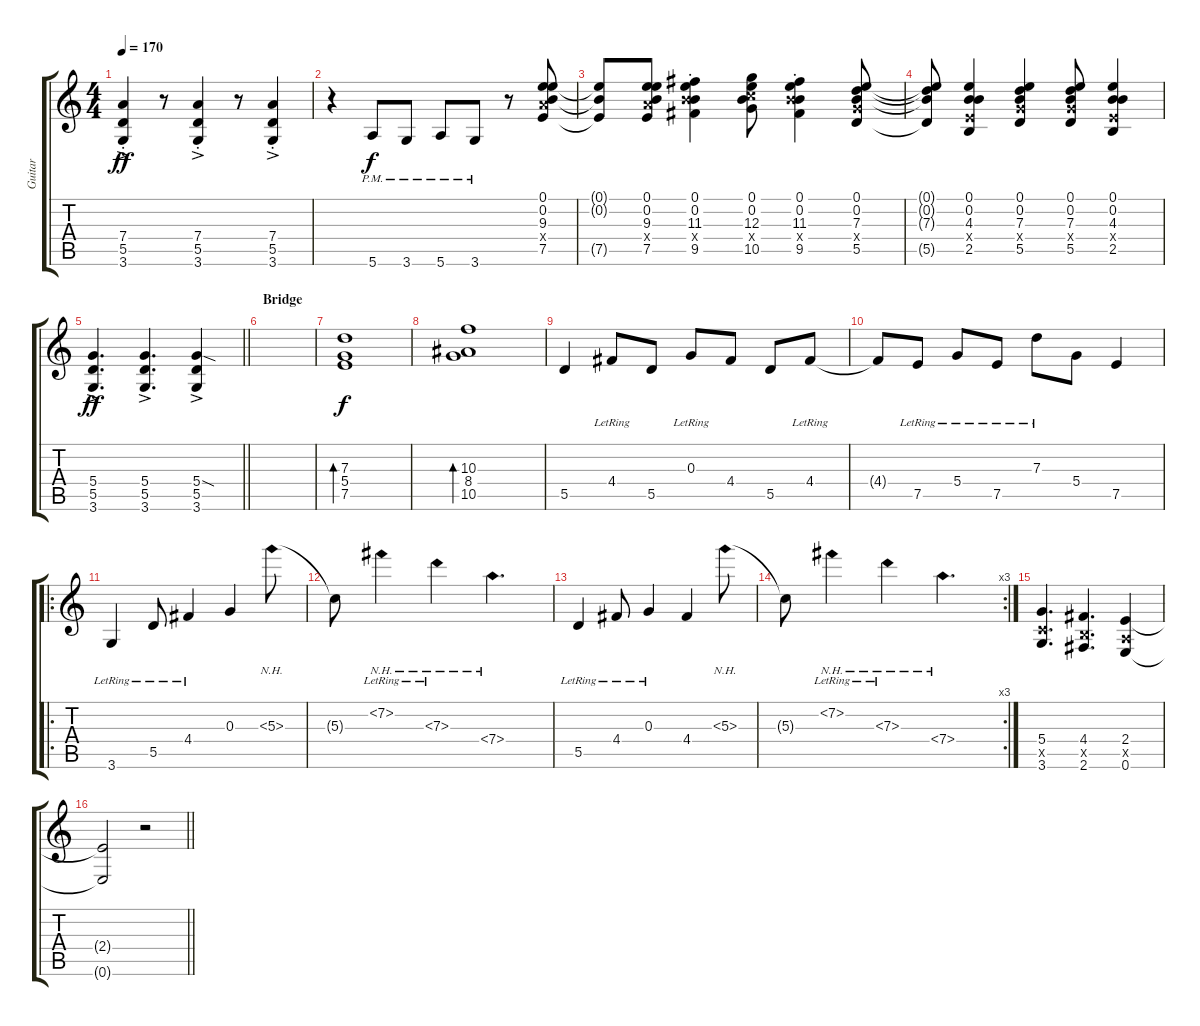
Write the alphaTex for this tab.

\track ("Guitar" "Guitar") {instrument acousticguitarsteel}
\staff {score tabs}
\tuning (E4 B3 G3 D3 A2 E2) {hide}
\ts (4 4)
\tempo 170
\clef g2
\ks c
(7.4{ac st} 5.5{ac st} 3.6{ac st}).4{dy ff} r.8 (7.4{ac st} 5.5{ac st} 3.6{ac st}).4 r.8 (7.4{ac st} 5.5{ac st} 3.6{ac st}).4 |
r.4 5.6{pm}.8{dy f} 3.6{pm}.8 5.6{pm}.8 3.6{pm}.8 r.8 (0.1 0.2 9.3 7.4{x} 7.5).8 |
(0.1{t} 0.2{t} 7.5{t}).8 (0.1 0.2 9.3 7.4{x} 7.5).8 (0.1{st} 0.2{st} 11.3{st} 9.4{x} 9.5{st}).4 (0.1 0.2 12.3 10.4{x} 10.5).8 (0.1{st} 0.2{st} 11.3{st} 9.4{x} 9.5{st}).4 (0.1 0.2 7.3 5.4{x} 5.5).8 |
(0.1{t} 0.2{t} 7.3{t} 5.5{t}).8 (0.1 0.2 4.3 2.4{x} 2.5).4 (0.1 0.2 7.3 5.4{x} 5.5).4 (0.1 0.2 7.3 5.4{x} 5.5).8 (0.1 0.2 4.3 2.4{x} 2.5).4 |
\barLineRight lightlight
(5.4{ac} 5.5{ac} 3.6{ac}).4{d dy ff} (5.4{ac} 5.5{ac} 3.6{ac}).4{d} (5.4{sod ac} 5.5{ac} 3.6{ac}).4 |
\section ("" "Bridge")
|
(7.3 5.4 7.5).1{bd 240 dy f instrument acousticguitarsteel} |
(10.3 8.4 10.5).1{bd 240} |
5.5.4 4.4{lr}.8 5.5.8 0.3{lr}.8 4.4.8 5.5.8 4.4{lr}.8 |
4.4{t}.8 7.5{lr}.8 5.4{lr}.8 7.5{lr}.8 7.3{lr}.8 5.4.8 7.5.4 |
\ro
3.6{lr}.4 5.5{lr}.8 4.4{lr}.4 0.3.4 5.3{nh}.8 |
5.3{t}.8 7.2{nh lr}.4 7.3{nh lr}.4 7.4{nh}.4{d} |
5.5{lr}.4 4.4{lr}.8 0.3{lr}.4 4.4.4 5.3{nh}.8 |
\rc 3
5.3{t}.8 7.2{nh lr}.4 7.3{nh lr}.4 7.4{nh}.4{d} |
(5.4 3.5{x} 3.6).4{d instrument distortionguitar} (4.4 2.5{x} 2.6).4{d} (2.4 0.5{x} 0.6).4 |
\barLineRight lightlight
(2.4{t} 0.6{t}).2 r.2
